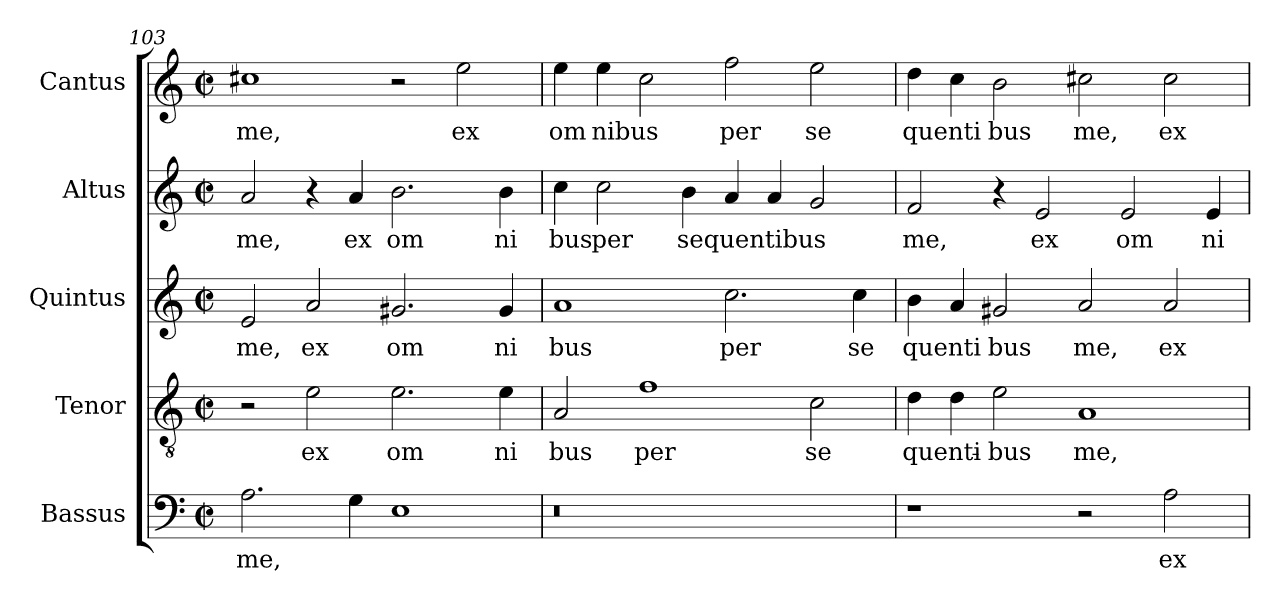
**kern	**text	**kern	**text	**kern	**text	**kern	**text	**kern	**text
*part5	*part5	*part4	*part4	*part3	*part3	*part2	*part2	*part1	*part1
*staff5	*staff5	*staff4	*staff4	*staff3	*staff3	*staff2	*staff2	*staff1	*staff1
*I"Bassus	*	*I"Tenor	*	*I"Quintus	*	*I"Altus	*	*I"Cantus	*
*clefF4	*	*clefGv2	*	*clefG2	*	*clefG2	*	*clefG2	*
*	*	*k[]	*	*	*	*k[]	*	*	*
*	*	*C:	*	*	*	*C:	*	*	*
*M2/2	*	*M2/2	*	*M2/2	*	*M2/2	*	*M2/2	*
*met(c|)	*	*met(c|)	*	*met(c|)	*	*met(c|)	*	*met(c|)	*
=103	=103	=103	=103	=103	=103	=103	=103	=103	=103
!	!LO:LY:b	!	!	!	!LO:LY:b:cj	!	!LO:LY:b:cj	!	!LO:LY:b:cj
2.A\	me,	2r	.	2e/	me,	2a/	me,	1cc#X	me,
!	!	!	!LO:LY:b:cj	!	!LO:LY:b:cj	!	!	!	!
.	.	2e\	ex	2a/	ex	4r	.	.	.
!	!	!	!	!	!	!	!LO:LY:b:cj	!	!
4G\	.	.	.	.	.	4a/	ex	.	.
!	!	!	!LO:LY:b:cj	!	!LO:LY:b:cj	!	!LO:LY:b:cj	!	!
1E	.	2.e\	om	2.g#X/	om	2.b\	om	2r	.
!	!	!	!	!	!	!	!	!	!LO:LY:b:cj
.	.	.	.	.	.	.	.	2ee\	ex
!	!	!	!LO:LY:b:cj	!	!LO:LY:b:cj	!	!LO:LY:b:cj	!	!
.	.	4e\	ni	4g#/	ni	4b\	ni	.	.
=104	=104	=104	=104	=104	=104	=104	=104	=104	=104
!	!	!	!LO:LY:b:cj	!	!LO:LY:b:cj	!	!LO:LY:b:cj	!	!LO:LY:b:cj
0r	.	2A/	bus	1a	bus	4cc\	bus	4ee\	om
!	!	!	!	!	!	!	!LO:LY:b:cj	!	!LO:LY:b
.	.	.	.	.	.	2cc\	per	4ee\	nibus
!	!	!	!LO:LY:b:cj	!	!	!	!	!	!
.	.	1f	per	.	.	.	.	2cc\	.
!	!	!	!	!	!	!	!LO:LY:b	!	!
.	.	.	.	.	.	4b\	sequentibus	.	.
!	!	!	!	!	!LO:LY:b:cj	!	!	!	!LO:LY:b:cj
.	.	.	.	2.cc\	per	4a/	.	2ff\	per
.	.	.	.	.	.	4a/	.	.	.
!	!	!	!LO:LY:b:cj	!	!	!	!	!	!LO:LY:b:cj
.	.	2c\	se	.	.	2g/	.	2ee\	se
!	!	!	!	!	!LO:LY:b:cj	!	!	!	!
.	.	.	.	4cc\	se	.	.	.	.
!!LO:PB:g=z
=105	=105	=105	=105	=105	=105	=105	=105	=105	=105
!	!	!	!LO:LY:b:cj	!	!LO:LY:b:cj	!	!LO:LY:b:cj	!	!LO:LY:b:cj
1r	.	4d\	quenti-	4b\	quenti	2f/	me,	4dd\	quenti
.	.	4d\	.	4a/	.	.	.	4cc\	.
!	!	!	!LO:LY:b:cj	!	!LO:LY:b:cj	!	!	!	!LO:LY:b:cj
.	.	2e\	-bus	2g#X/	bus	4r	.	2b\	bus
!	!	!	!	!	!	!	!LO:LY:b:cj	!	!
.	.	.	.	.	.	2e/	ex	.	.
!	!	!	!LO:LY:b:cj	!	!LO:LY:b:cj	!	!	!	!LO:LY:b:cj
2r	.	1A	me,	2a/	me,	.	.	2cc#X\	me,
!	!	!	!	!	!	!	!LO:LY:b:cj	!	!
.	.	.	.	.	.	2e/	om	.	.
!	!LO:LY:b:cj	!	!	!	!LO:LY:b:cj	!	!	!	!LO:LY:b:cj
2A\	ex	.	.	2a/	ex	.	.	2cc#\	ex
!	!	!	!	!	!	!	!LO:LY:b:cj	!	!
.	.	.	.	.	.	4e/	ni	.	.
=	=	=	=	=	=	=	=	=	=
*-	*-	*-	*-	*-	*-	*-	*-	*-	*-
